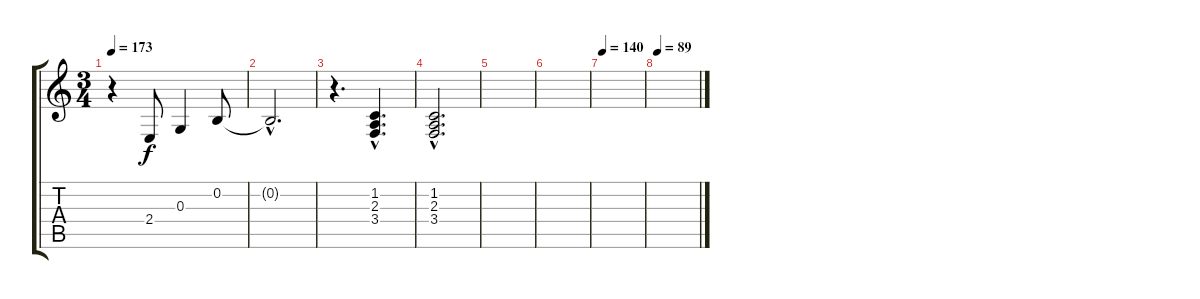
\track "" {instrument tangoaccordion}
\staff {score tabs}
\tuning (E4 B3 G3 D3 A2 E2) {hide}
\ts (3 4)
\tempo 173
\clef g2
\ks c
r.4{dy f} 2.4.8 0.3.4 0.2.8 |
0.2{hac t}.2{d} |
r.4{d} (1.2{hac} 2.3{hac} 3.4{hac}).4{d} |
(1.2{hac} 2.3{hac} 3.4{hac}).2{d} |
|
|
\tempo 140
|
\tempo 89
